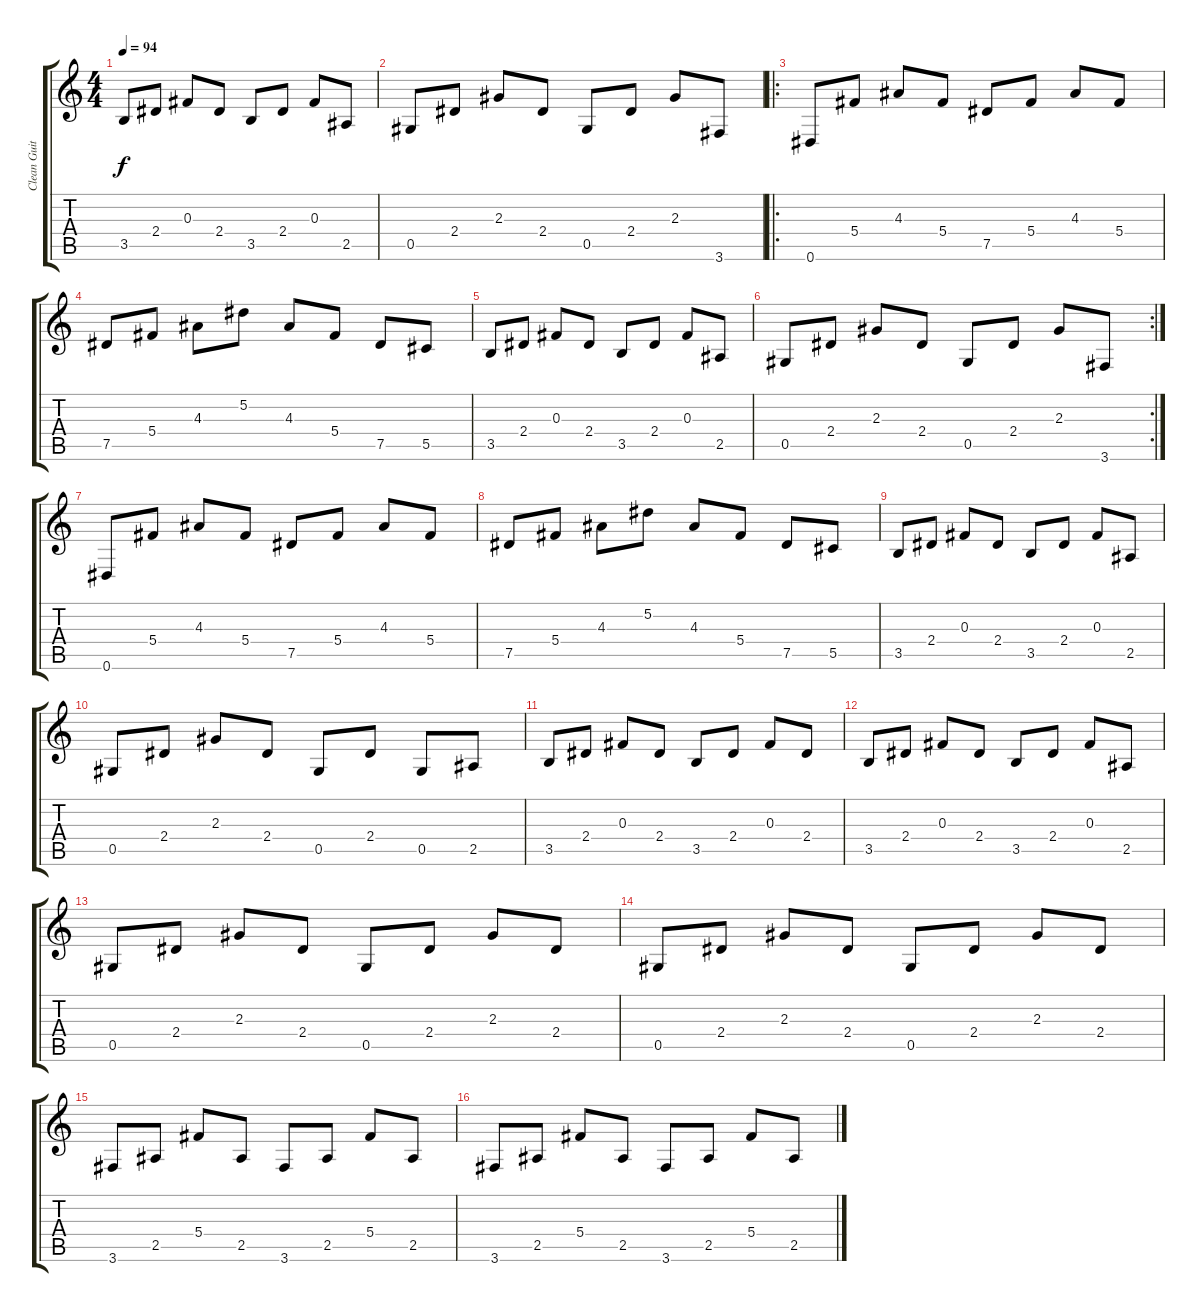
\track ("Clean Guitar" "Clean Guit") {instrument electricguitarjazz}
\staff {score tabs}
\tuning (Eb4 Bb3 Gb3 Db3 Ab2 Eb2) {hide}
\ts (4 4)
\tempo 94
\clef g2
\ks c
3.5.8{dy f} 2.4.8 0.3.8 2.4.8 3.5.8 2.4.8 0.3.8 2.5.8 |
0.5.8 2.4.8 2.3.8 2.4.8 0.5.8 2.4.8 2.3.8 3.6.8 |
\ro
0.6.8 5.4.8 4.3.8 5.4.8 7.5.8 5.4.8 4.3.8 5.4.8 |
7.5.8 5.4.8 4.3.8 5.2.8 4.3.8 5.4.8 7.5.8 5.5.8 |
3.5.8 2.4.8 0.3.8 2.4.8 3.5.8 2.4.8 0.3.8 2.5.8 |
\rc 2
0.5.8 2.4.8 2.3.8 2.4.8 0.5.8 2.4.8 2.3.8 3.6.8 |
0.6.8 5.4.8 4.3.8 5.4.8 7.5.8 5.4.8 4.3.8 5.4.8 |
7.5.8 5.4.8 4.3.8 5.2.8 4.3.8 5.4.8 7.5.8 5.5.8 |
3.5.8 2.4.8 0.3.8 2.4.8 3.5.8 2.4.8 0.3.8 2.5.8 |
0.5.8 2.4.8 2.3.8 2.4.8 0.5.8 2.4.8 0.5.8 2.5.8 |
3.5.8 2.4.8 0.3.8 2.4.8 3.5.8 2.4.8 0.3.8 2.4.8 |
3.5.8 2.4.8 0.3.8 2.4.8 3.5.8 2.4.8 0.3.8 2.5.8 |
0.5.8 2.4.8 2.3.8 2.4.8 0.5.8 2.4.8 2.3.8 2.4.8 |
0.5.8 2.4.8 2.3.8 2.4.8 0.5.8 2.4.8 2.3.8 2.4.8 |
3.6.8 2.5.8 5.4.8 2.5.8 3.6.8 2.5.8 5.4.8 2.5.8 |
3.6.8 2.5.8 5.4.8 2.5.8 3.6.8 2.5.8 5.4.8 2.5.8
